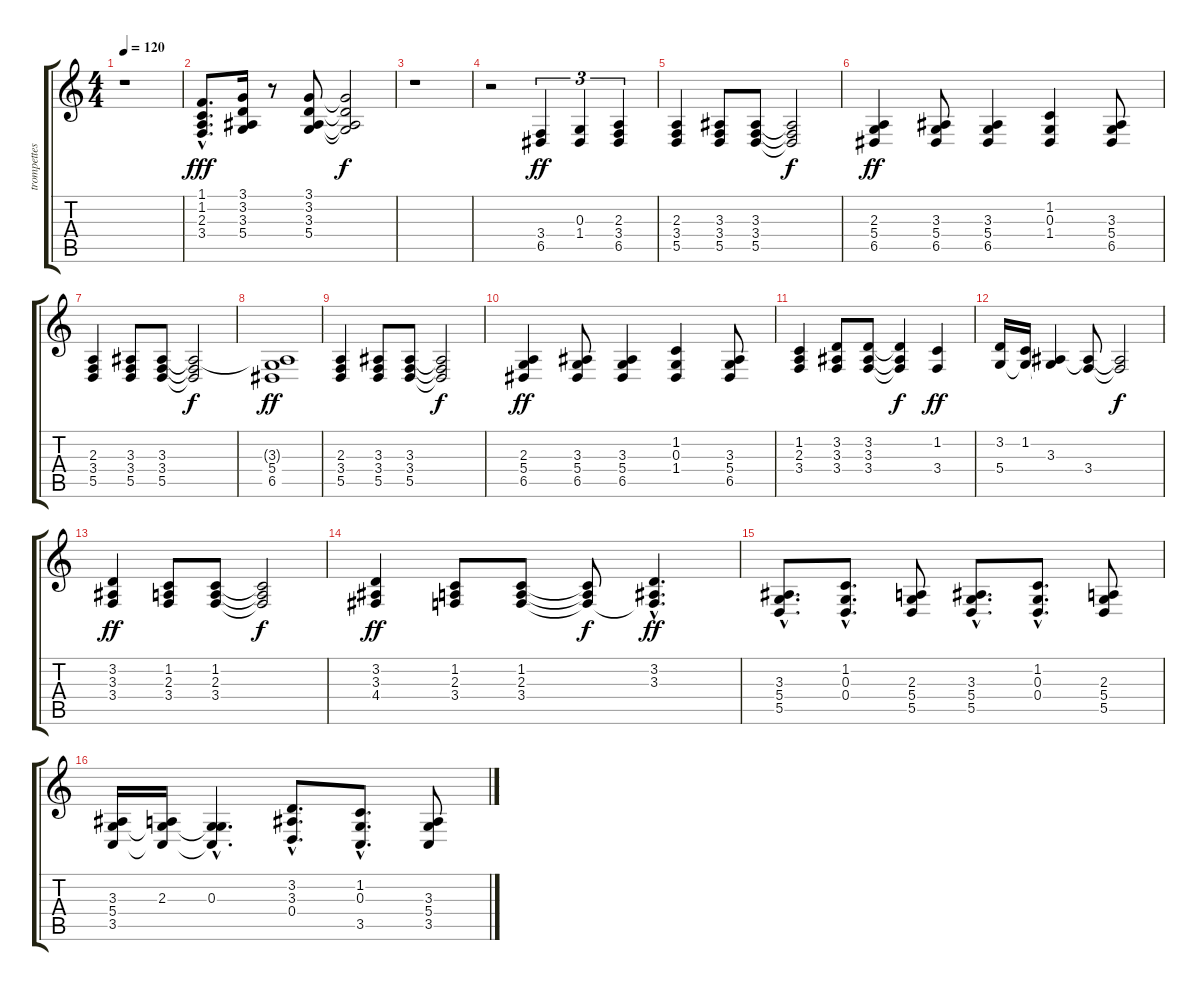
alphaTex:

\track ("trompettes" "trompettes") {instrument trumpet}
\staff {score tabs}
\tuning (E4 B3 G3 D3 A2 E2) {hide}
\ts (4 4)
\tempo 120
\clef g2
\ks c
r.1{dy ff} |
(1.1{hac} 1.2{hac} 2.3{hac} 3.4{hac}).8{d dy fff} (3.1 3.2 3.3 5.4).16 r.8 (3.1 3.2 3.3 5.4).8 (3.1{t} 3.2{t} 3.3{t} 5.4{t}).2{dy f} |
r.1 |
r.2 (3.4 6.5).4{tu (3 2) dy ff} (0.3 1.4).4{tu (3 2)} (2.3 3.4 6.5).4{tu (3 2)} |
(2.3 3.4 5.5).4 (3.3 3.4 5.5).8 (3.3 3.4 5.5).8 (3.3{t} 3.4{t} 5.5{t}).2{dy f} |
(2.3 5.4 6.5).4{dy ff} (3.3 5.4 6.5).8 (3.3 5.4 6.5).4 (1.2 0.3 1.4).4 (3.3 5.4 6.5).8 |
(2.3 3.4 5.5).4 (3.3 3.4 5.5).8 (3.3 3.4 5.5).8 (3.3{t} 3.4{t} 5.5{t}).2{dy f} |
(3.3{t} 5.4 6.5).1{dy ff} |
(2.3 3.4 5.5).4 (3.3 3.4 5.5).8 (3.3 3.4 5.5).8 (3.3{t} 3.4{t} 5.5{t}).2{dy f} |
(2.3 5.4 6.5).4{dy ff} (3.3 5.4 6.5).8 (3.3 5.4 6.5).4 (1.2 0.3 1.4).4 (3.3 5.4 6.5).8 |
(1.2 2.3 3.4).4 (3.2 3.3 3.4).8 (3.2 3.3 3.4).8 (3.2{t} 3.3{t} 3.4{t}).4{dy f} (1.2 3.4).4{dy ff} |
(3.2 5.4).16 (1.2 5.4{t}).16 (3.3 5.4{t}).4 (3.3{t} 3.4).8 (3.3{t} 3.4{t}).2{dy f} |
(3.2 3.3 3.4).4{dy ff} (1.2 2.3 3.4).8 (1.2 2.3 3.4).8 (1.2{t} 2.3{t} 3.4{t}).2{dy f} |
(3.2 3.3 4.4).4{dy ff} (1.2 2.3 3.4).8 (1.2 2.3 3.4).8 (1.2{t} 2.3{t} 3.4{t}).8{dy f} (3.2{hac} 3.3{hac} 3.4{hac t}).4{d dy ff} |
(3.3{hac} 5.4{hac} 5.5{hac}).8{d} (1.2{hac} 0.3{hac} 0.4{hac}).8{d} (2.3 5.4 5.5).8 (3.3{hac} 5.4{hac} 5.5{hac}).8{d} (1.2{hac} 0.3{hac} 0.4{hac}).8{d} (2.3 5.4 5.5).8 |
(3.3 5.4 3.5).16 (2.3 5.4{t} 3.5{t}).16 (0.3{hac} 5.4{hac t} 3.5{hac t}).4{d} (3.2{hac} 3.3{hac} 0.4{hac}).8{d} (1.2{hac} 0.3{hac} 3.5{hac}).8{d} (3.3 5.4 3.5).8
